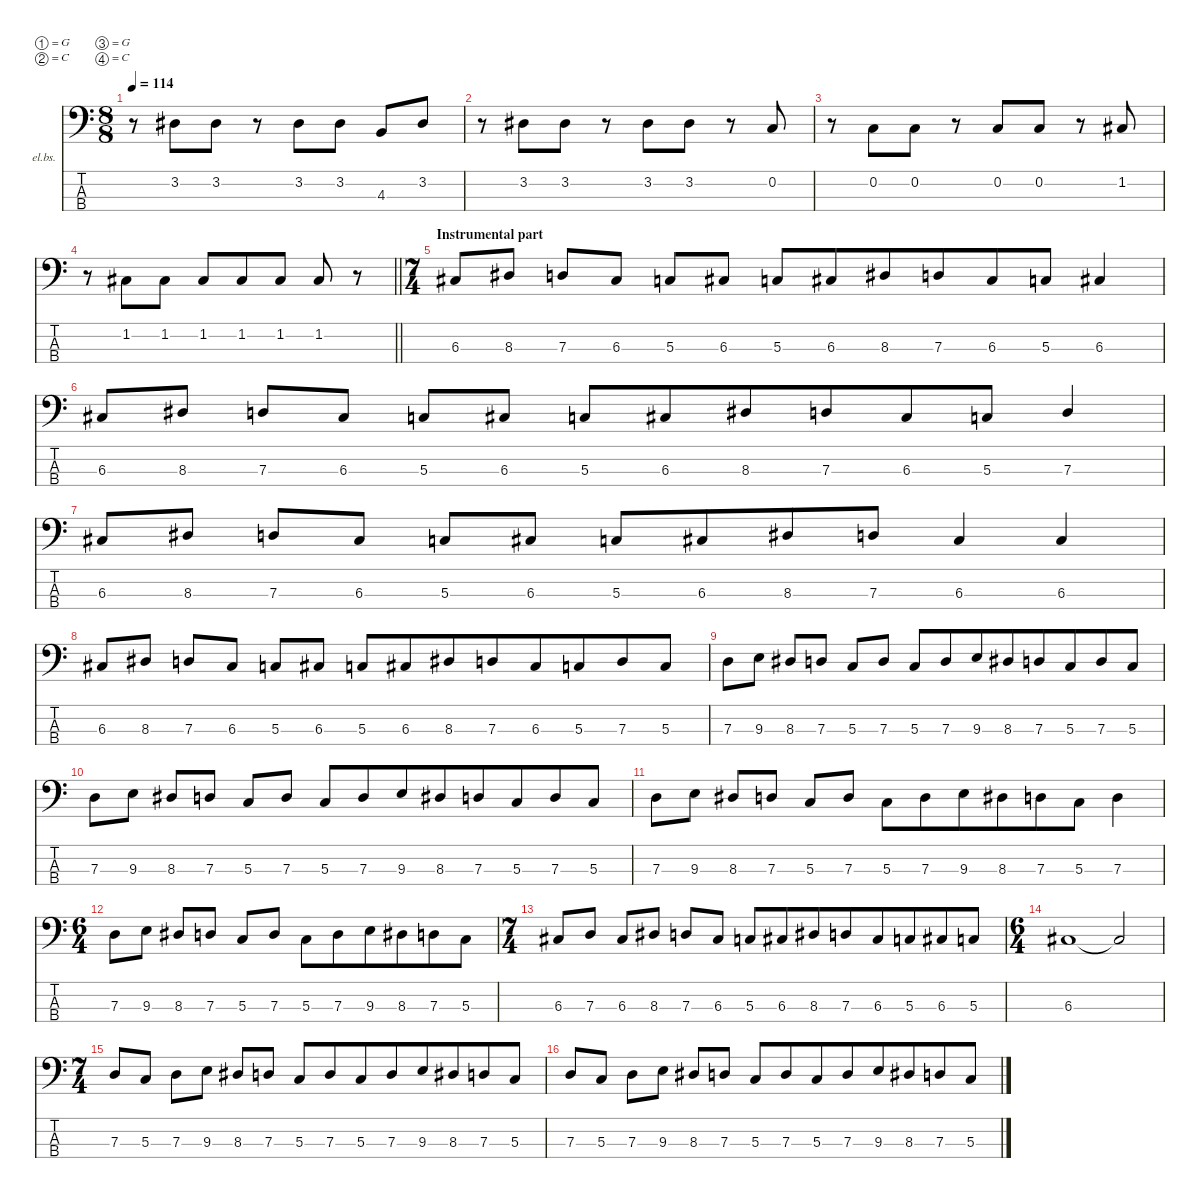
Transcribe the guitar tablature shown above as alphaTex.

\defaultSystemsLayout 4
\hideDynamics
\bracketExtendMode nobrackets
\firstSystemTrackNameOrientation horizontal
\otherSystemsTrackNameOrientation horizontal
\track ("Bass" "el.bs.") {instrument electricbassfinger}
\staff {score tabs}
\tuning (G2 C2 G1 C1)
\ts (8 8)
\tempo 114
\clef f4
\ks c
r.8{dy f beam Down} 3.2{acc #}.8{beam Down} 3.2{acc #}.8{beam Down} r.8{beam Down} 3.2{acc #}.8{beam Up} 3.2{acc #}.8{beam Up} 4.3.8{beam Up} 3.2{acc #}.8{beam Up} |
r.8{beam Down} 3.2{acc #}.8{beam Down} 3.2{acc #}.8{beam Down} r.8{beam Down} 3.2{acc #}.8{beam Up} 3.2{acc #}.8{beam Up} r.8{beam Up} 0.2.8{beam Up} |
r.8{beam Down} 0.2.8{beam Up} 0.2.8{beam Up} r.8{beam Up} 0.2.8{beam Up} 0.2.8{beam Up} r.8{beam Up} 1.2{acc #}.8{beam Up} |
\barLineRight lightlight
r.8{beam Down} 1.2{acc #}.8{beam Up} 1.2{acc #}.8{beam Up} 1.2{acc #}.8{beam Up} 1.2{acc #}.8{beam Up} 1.2{acc #}.8{beam Up} 1.2{acc #}.8{beam Up} r.8{beam Up} |
\ts (7 4)
\beaming (8 2 2 2 8)
\section ("" "Instrumental part")
6.3{acc #}.8{beam Up} 8.3{acc #}.8{beam Up} 7.3.8{beam Up} 6.3{acc #}.8{beam Up} 5.3.8{beam Up} 6.3{acc #}.8{beam Up} 5.3.8{beam Up} 6.3{acc #}.8{beam Up} 8.3{acc #}.8{beam Up} 7.3.8{beam Up} 6.3{acc #}.8{beam Up} 5.3.8{beam Up} 6.3{acc #}.4{beam Up} |
6.3{acc #}.8{beam Up} 8.3{acc #}.8{beam Up} 7.3.8{beam Up} 6.3{acc #}.8{beam Up} 5.3.8{beam Up} 6.3{acc #}.8{beam Up} 5.3.8{beam Up} 6.3{acc #}.8{beam Up} 8.3{acc #}.8{beam Up} 7.3.8{beam Up} 6.3{acc #}.8{beam Up} 5.3.8{beam Up} 7.3.4{beam Up} |
6.3{acc #}.8{beam Up} 8.3{acc #}.8{beam Up} 7.3.8{beam Up} 6.3{acc #}.8{beam Up} 5.3.8{beam Up} 6.3{acc #}.8{beam Up} 5.3.8{beam Up} 6.3{acc #}.8{beam Up} 8.3{acc #}.8{beam Up} 7.3.8{beam Up} 6.3{acc #}.4{beam Up} 6.3{acc #}.4{beam Up} |
6.3{acc #}.8{beam Up} 8.3{acc #}.8{beam Up} 7.3.8{beam Up} 6.3{acc #}.8{beam Up} 5.3.8{beam Up} 6.3{acc #}.8{beam Up} 5.3.8{beam Up} 6.3{acc #}.8{beam Up} 8.3{acc #}.8{beam Up} 7.3.8{beam Up} 6.3{acc #}.8{beam Up} 5.3.8{beam Up} 7.3.8{beam Up} 5.3.8{beam Up} |
7.3.8{beam Down} 9.3.8{beam Down} 8.3{acc #}.8{beam Up} 7.3.8{beam Up} 5.3.8{beam Up} 7.3.8{beam Up} 5.3.8{beam Up} 7.3.8{beam Up} 9.3.8{beam Up} 8.3{acc #}.8{beam Up} 7.3.8{beam Up} 5.3.8{beam Up} 7.3.8{beam Up} 5.3.8{beam Up} |
7.3.8{beam Down} 9.3.8{beam Down} 8.3{acc #}.8{beam Up} 7.3.8{beam Up} 5.3.8{beam Up} 7.3.8{beam Up} 5.3.8{beam Up} 7.3.8{beam Up} 9.3.8{beam Up} 8.3{acc #}.8{beam Up} 7.3.8{beam Up} 5.3.8{beam Up} 7.3.8{beam Up} 5.3.8{beam Up} |
7.3.8{beam Down} 9.3.8{beam Down} 8.3{acc #}.8{beam Up} 7.3.8{beam Up} 5.3.8{beam Up} 7.3.8{beam Up} 5.3.8{beam Down} 7.3.8{beam Down} 9.3.8{beam Down} 8.3{acc #}.8{beam Down} 7.3.8{beam Down} 5.3.8{beam Down} 7.3.4{beam Down} |
\ts (6 4)
\beaming (8 2 2 2 6)
7.3.8{beam Down} 9.3.8{beam Down} 8.3{acc #}.8{beam Up} 7.3.8{beam Up} 5.3.8{beam Up} 7.3.8{beam Up} 5.3.8{beam Down} 7.3.8{beam Down} 9.3.8{beam Down} 8.3{acc #}.8{beam Down} 7.3.8{beam Down} 5.3.8{beam Down} |
\ts (7 4)
\beaming (8 2 2 2 8)
6.3{acc #}.8{beam Up} 7.3.8{beam Up} 6.3{acc #}.8{beam Up} 8.3{acc #}.8{beam Up} 7.3.8{beam Up} 6.3{acc #}.8{beam Up} 5.3.8{beam Up} 6.3{acc #}.8{beam Up} 8.3{acc #}.8{beam Up} 7.3.8{beam Up} 6.3{acc #}.8{beam Up} 5.3.8{beam Up} 6.3{acc #}.8{beam Up} 5.3.8{beam Up} |
\ts (6 4)
\beaming (8 2 2 2 6)
6.3{acc #}.1{beam Up} 6.3{t acc #}.2{beam Up} |
\ts (7 4)
\beaming (8 2 2 2 8)
7.3.8{beam Up} 5.3.8{beam Up} 7.3.8{beam Down} 9.3.8{beam Down} 8.3{acc #}.8{beam Up} 7.3.8{beam Up} 5.3.8{beam Up} 7.3.8{beam Up} 5.3.8{beam Up} 7.3.8{beam Up} 9.3.8{beam Up} 8.3{acc #}.8{beam Up} 7.3.8{beam Up} 5.3.8{beam Up} |
7.3.8{beam Up} 5.3.8{beam Up} 7.3.8{beam Down} 9.3.8{beam Down} 8.3{acc #}.8{beam Up} 7.3.8{beam Up} 5.3.8{beam Up} 7.3.8{beam Up} 5.3.8{beam Up} 7.3.8{beam Up} 9.3.8{beam Up} 8.3{acc #}.8{beam Up} 7.3.8{beam Up} 5.3.8{beam Up}
